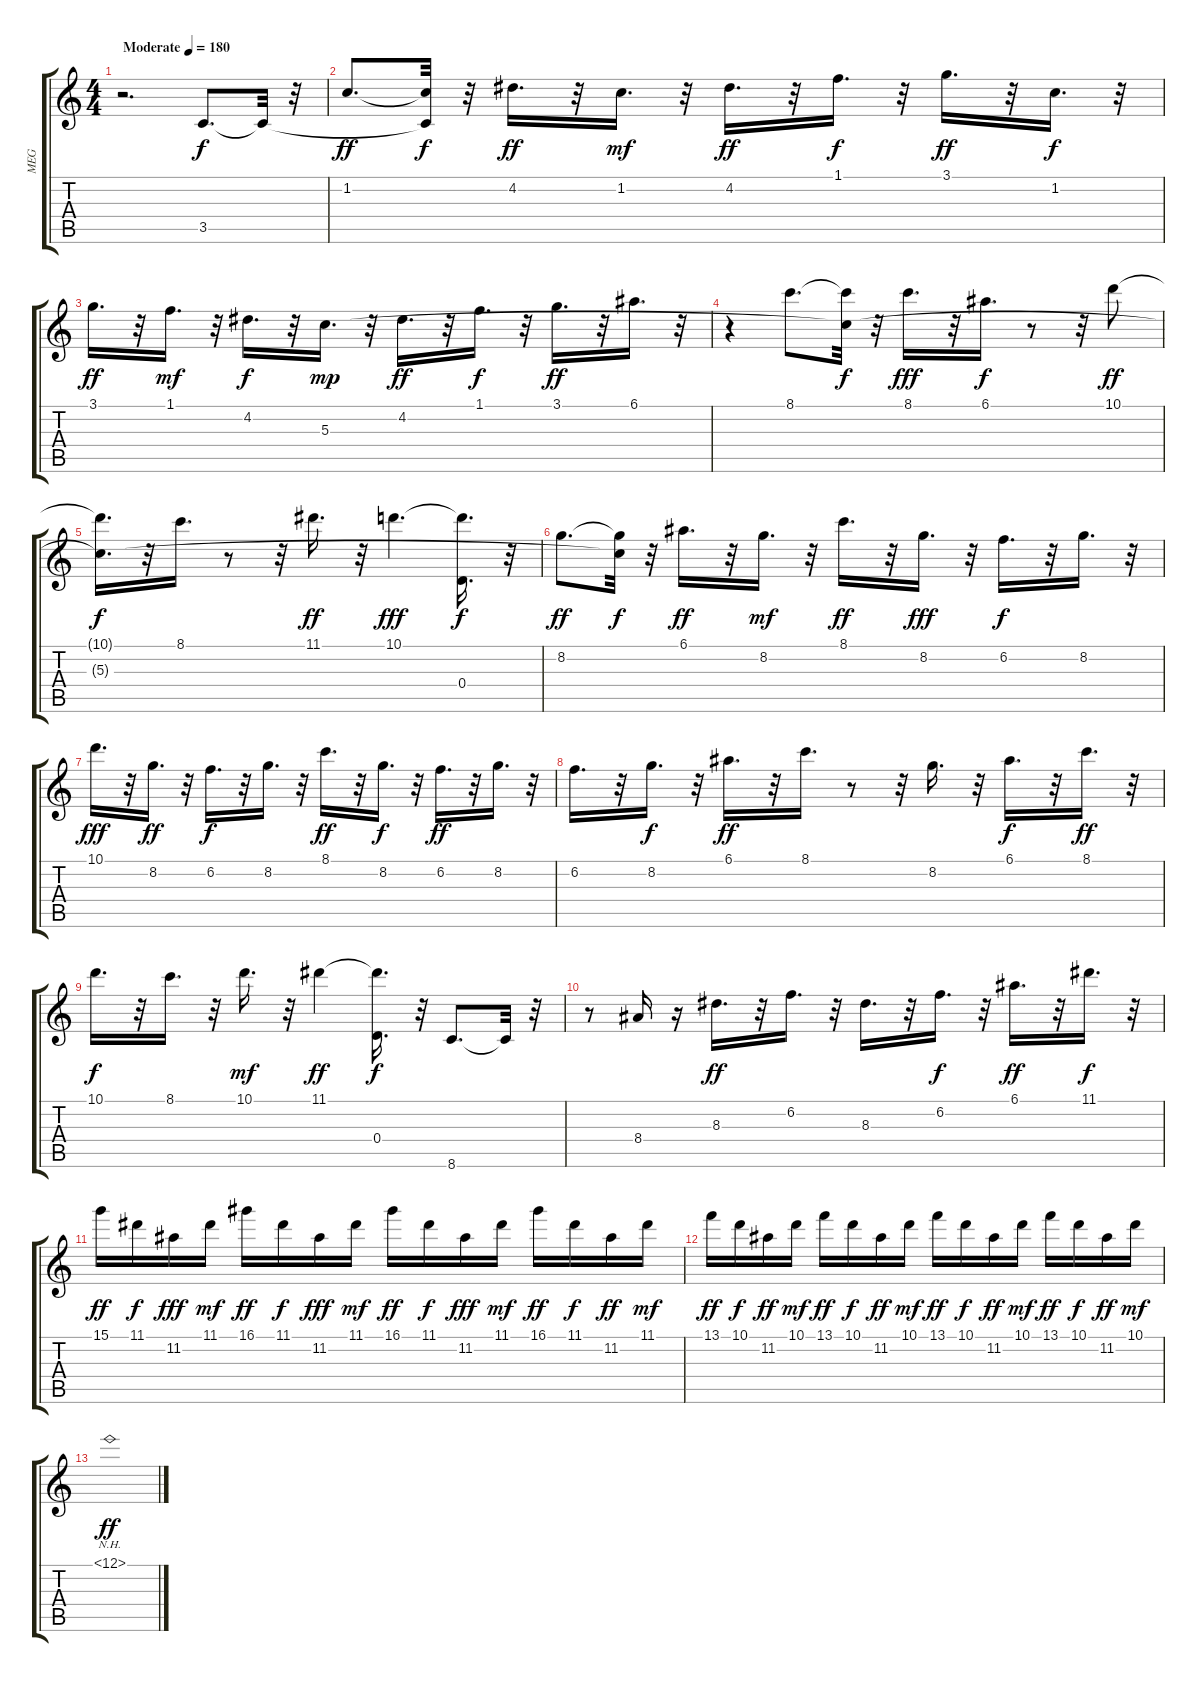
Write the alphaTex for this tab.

\track ("MEG" "MEG") {instrument distortionguitar}
\staff {score tabs}
\tuning (E4 B3 G3 D3 A2 E2) {hide}
\ts (4 4)
\tempo (180 "Moderate")
\clef g2
\ks c
r.2{d dy f instrument distortionguitar} 3.5.8{d} 3.5{t}.32 r.32 |
1.2.8{d dy ff} (1.2{t} 3.5{t}).32{dy f} r.32 4.2.16{d dy ff} r.32 1.2.16{d dy mf} r.32 4.2.16{d dy ff} r.32 1.1.16{d dy f} r.32 3.1.16{d dy ff} r.32 1.2.16{d dy f} r.32 |
3.1.16{d dy ff} r.32 1.1.16{d dy mf} r.32 4.2.16{d dy f} r.32 5.3.16{d dy mp} r.32 4.2.16{d dy ff} r.32 1.1.16{d dy f} r.32 3.1.16{d dy ff} r.32 6.1.16{d} r.32 |
r.4 8.1.8{d} (8.1{t} 5.3{t}).32{dy f} r.32 8.1.16{d dy fff} r.32 6.1.16{d dy f} r.8 r.32 10.1.8{dy ff} |
(10.1{t} 5.3{t}).16{d dy f} r.32 8.1.16{d} r.8 r.32 11.1.16{d dy ff} r.32 10.1.4{d dy fff} (10.1{t} 0.4).16{d dy f} r.32 |
8.2.8{d dy ff} (8.2{t} 5.3{t}).32{dy f} r.32 6.1.16{d dy ff} r.32 8.2.16{d dy mf} r.32 8.1.16{d dy ff} r.32 8.2.16{d dy fff} r.32 6.2.16{d dy f} r.32 8.2.16{d} r.32 |
10.1.16{d dy fff} r.32 8.2.16{d dy ff} r.32 6.2.16{d dy f} r.32 8.2.16{d} r.32 8.1.16{d dy ff} r.32 8.2.16{d dy f} r.32 6.2.16{d dy ff} r.32 8.2.16{d} r.32 |
6.2.16{d} r.32 8.2.16{d dy f} r.32 6.1.16{d dy ff} r.32 8.1.16{d} r.8 r.32 8.2.16{d} r.32 6.1.16{d dy f} r.32 8.1.16{d dy ff} r.32 |
10.1.16{d dy f} r.32 8.1.16{d} r.32 10.1.16{d dy mf} r.32 11.1.4{dy ff} (11.1{t} 0.4).16{d dy f} r.32 8.6.8{d} 8.6{t}.32 r.32 |
r.8 8.4.16 r.16 8.3.16{d dy ff} r.32 6.2.16{d} r.32 8.3.16{d} r.32 6.2.16{d dy f} r.32 6.1.16{d dy ff} r.32 11.1.16{d dy f} r.32 |
15.1.16{dy ff} 11.1.16{dy f} 11.2.16{dy fff} 11.1.16{dy mf} 16.1.16{dy ff} 11.1.16{dy f} 11.2.16{dy fff} 11.1.16{dy mf} 16.1.16{dy ff} 11.1.16{dy f} 11.2.16{dy fff} 11.1.16{dy mf} 16.1.16{dy ff} 11.1.16{dy f} 11.2.16{dy ff} 11.1.16{dy mf} |
13.1.16{dy ff} 10.1.16{dy f} 11.2.16{dy ff} 10.1.16{dy mf} 13.1.16{dy ff} 10.1.16{dy f} 11.2.16{dy ff} 10.1.16{dy mf} 13.1.16{dy ff} 10.1.16{dy f} 11.2.16{dy ff} 10.1.16{dy mf} 13.1.16{dy ff} 10.1.16{dy f} 11.2.16{dy ff} 10.1.16{dy mf} |
18.1{nh}.1{dy ff}
